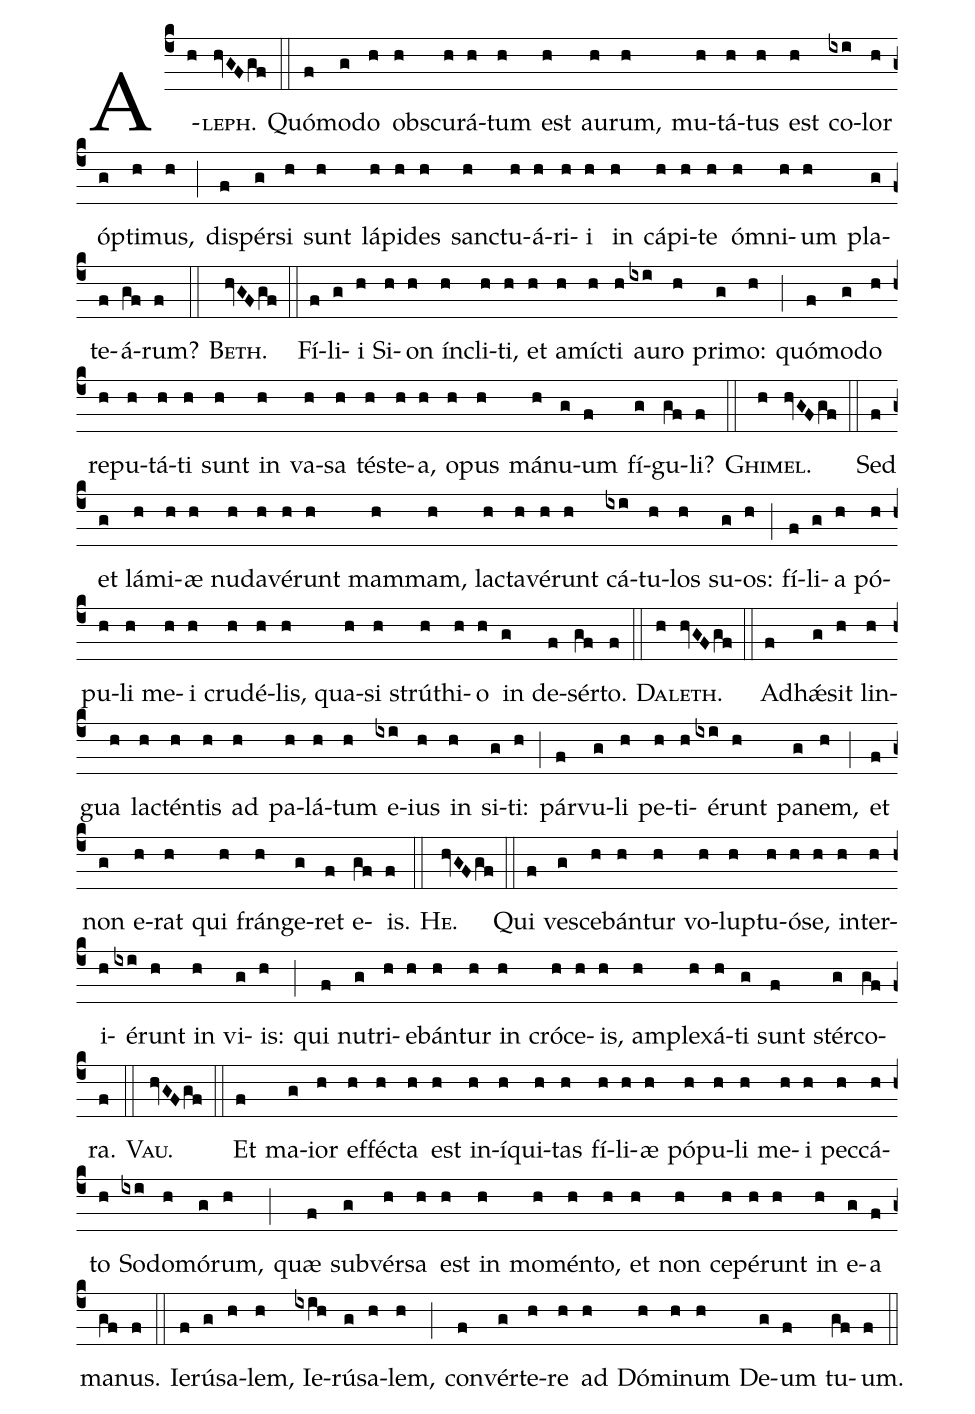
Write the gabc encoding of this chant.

%%
(c4)
A(h)<sc>leph.</sc>(hvGFgf) (::)
Quó(f)mo(g)do(h) obs(h)cu(h)rá(h)tum(h) est(h) au(h)rum,(h) mu(h)tá(h)tus(h) est(h) co(ixi)lor(h) óp(g)ti(h)mus,(h) (;)
di(f)spér(g)si(h) sunt(h) lá(h)pi(h)des(h) sanc(h)tu(h)á(h)ri(h)i(h) in(h) cá(h)pi(h)te(h) óm(h)ni(h)um(h) pla(g)te(f)á(gf)rum?(f) (::)
<sc>Beth.</sc>(hvGFgf) (::)
Fí(f)li(g)i(h) Si(h)on(h) ín(h)cli(h)ti,(h) et(h) a(h)míc(h)ti(h) au(ixi)ro(h) pri(g)mo:(h) (;)
quó(f)mo(g)do(h) re(h)pu(h)tá(h)ti(h) sunt(h) in(h) va(h)sa(h) tés(h)te(h)a,(h) o(h)pus(h) má(h)nu(g)um(f) fí(g)gu(gf)li?(f) (::)
<sc>Ghi</sc>(h)<sc>mel.</sc>(hvGFgf) (::)
Sed(f) et(g) lá(h)mi(h)æ(h) nu(h)da(h)vé(h)runt(h) mam(h)mam,(h) lac(h)ta(h)vé(h)runt(h) cá(ixi)tu(h)los(h) su(g)os:(h) (;)
fí(f)li(g)a(h) pó(h)pu(h)li(h) me(h)i(h) cru(h)dé(h)lis,(h) qua(h)si(h) strú(h)thi(h)o(h) in(g) de(f)sér(gf)to.(f) (::)
<sc>Da</sc>(h)<sc>leth.</sc>(hvGFgf) (::)
Ad(f)hǽ(g)sit(h) lin(h)gua(h) lac(h)tén(h)tis(h) ad(h) pa(h)lá(h)tum(h) e(ixi)ius(h) in(h) si(g)ti:(h) (;)
pár(f)vu(g)li(h) pe(h)ti(h)é(ixi)runt(h) pa(g)nem,(h) (;)
et(f) non(g) e(h)rat(h) qui(h) frán(h)ge(g)ret(f) e(gf)is.(f) (::)
<sc>He.</sc>(hvGFgf) (::)
Qui(f) ve(g)sce(h)bán(h)tur(h) vo(h)lup(h)tu(h)ó(h)se,(h) in(h)ter(h)i(h)é(ixi)runt(h) in(h) vi(g)is:(h) (;)
qui(f) nu(g)tri(h)e(h)bán(h)tur(h) in(h) cró(h)ce(h)is,(h) am(h)ple(h)xá(h)ti(g) sunt(f) stér(g)co(gf)ra.(f) (::)
<sc>Vau.</sc>(hvGFgf) (::)
Et(f) ma(g)ior(h) ef(h)féc(h)ta(h) est(h) in(h)í(h)qui(h)tas(h) fí(h)li(h)æ(h) pó(h)pu(h)li(h) me(h)i(h) pec(h)cá(h)to(h) So(ixi)do(h)mó(g)rum,(h) (;)
quæ(f) sub(g)vér(h)sa(h) est(h) in(h) mo(h)mén(h)to,(h) et(h) non(h) ce(h)pé(h)runt(h) in(h) e(g)a(f) ma(gf)nus.(f) (::)
Ie(f)rú(g)sa(h)lem,(h) Ie(ixih)rú(g)sa(h)lem,(h) (;)
con(f)vér(g)te(h)re(h) ad(h) Dó(h)mi(h)num(h) De(g)um(f) tu(gf)um.(f) (::)
